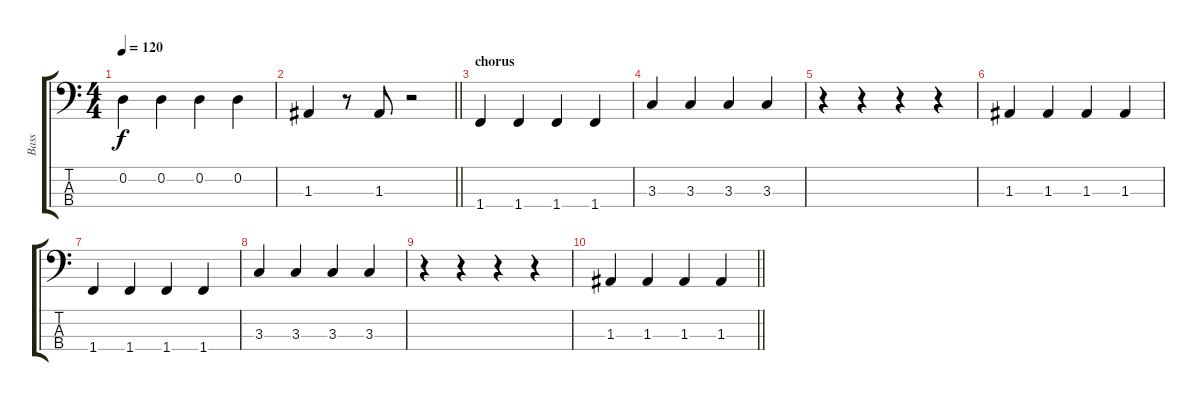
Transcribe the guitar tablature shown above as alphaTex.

\track ("Bass" "Bass") {instrument electricbassfinger}
\staff {score tabs}
\tuning (G2 D2 A1 E1) {hide}
\ts (4 4)
\tempo 120
\clef f4
\ks c
0.2.4{dy f} 0.2.4 0.2.4 0.2.4 |
\barLineRight lightlight
1.3.4 r.8 1.3.8 r.2 |
\section ("" "chorus")
1.4.4 1.4.4 1.4.4 1.4.4 |
3.3.4 3.3.4 3.3.4 3.3.4 |
r.4 r.4 r.4 r.4 |
1.3.4 1.3.4 1.3.4 1.3.4 |
1.4.4 1.4.4 1.4.4 1.4.4 |
3.3.4 3.3.4 3.3.4 3.3.4 |
r.4 r.4 r.4 r.4 |
\barLineRight lightlight
1.3.4 1.3.4 1.3.4 1.3.4
